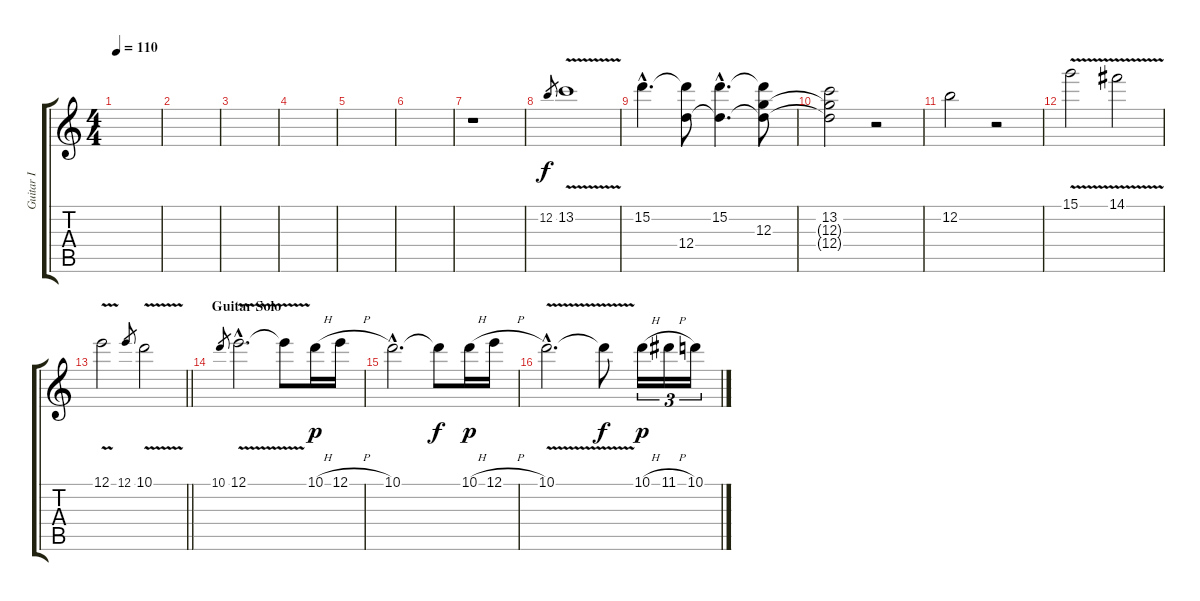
\track ("Guitar I" "Guitar I") {instrument electricguitarclean}
\staff {score tabs}
\tuning (E4 B3 G3 D3 A2 E2) {hide}
\ts (4 4)
\tempo 110
\clef g2
\ks c
|
|
|
|
|
|
r.1 |
12.2.8{gr} 13.2{v}.1 |
15.2{hac}.4{d} (15.2{t} 12.4).8 (15.2{hac} 12.4{hac t}).4{d} (15.2{t} 12.3 12.4{t}).8 |
(13.2 12.3{t} 12.4{t}).2 r.2 |
12.2.2 r.2 |
15.1{v}.2 14.1{v}.2 |
\barLineRight lightlight
12.1{v}.2 12.1.8{gr} 10.1{v}.2 |
\section ("" "Guitar Solo")
10.1.8{gr} 12.1{v hac}.2{d} 12.1{t}.8{dy f} 10.1{h}.16{dy p} 12.1{h}.16 |
10.1{hac}.2{d} 10.1{t}.8{dy f} 10.1{h}.16{dy p} 12.1{h}.16 |
10.1{v hac}.2{d} 10.1{t}.8{dy f} 10.1{h}.16{tu (3 2) dy p} 11.1{h}.16{tu (3 2)} 10.1{h}.16{tu (3 2)}
